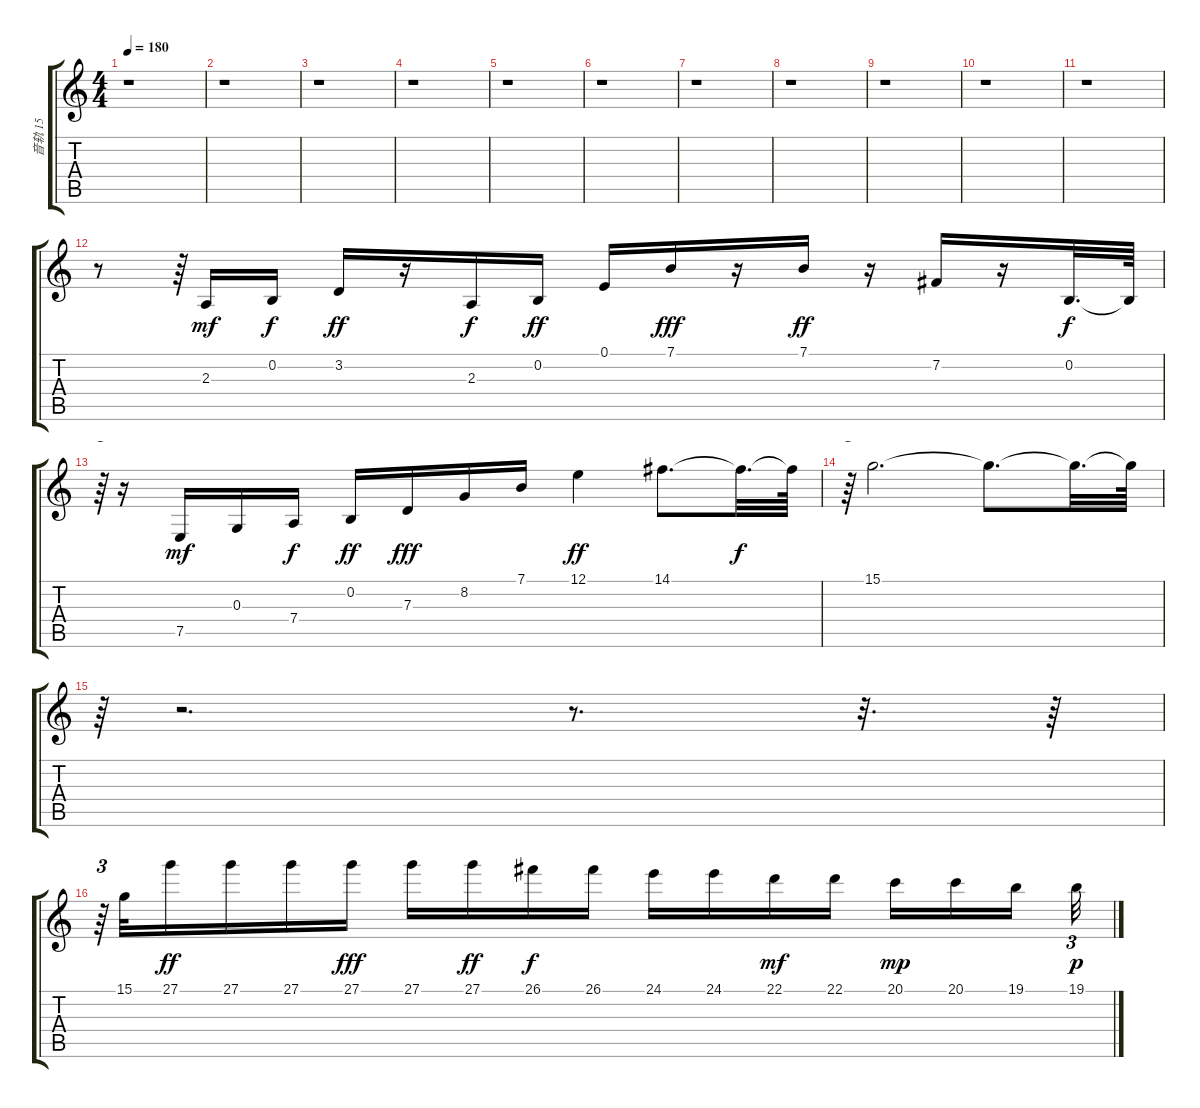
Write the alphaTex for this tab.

\track ("音轨 15" "音轨 15") {instrument violin}
\staff {score tabs}
\tuning (E4 B3 G3 D3 A2 E2) {hide}
\ts (4 4)
\tempo 180
\clef g2
\ks c
r.1{dy f} |
r.1 |
r.1 |
r.1 |
r.1 |
r.1 |
r.1 |
r.1 |
r.1 |
r.1 |
r.1 |
r.8 r.64{tu (3 2)} 2.3.16{dy mf volume 10 balance 4 instrument stringensemble1} 0.2.16{dy f} 3.2.16{dy ff} r.16 2.3.16{dy f} 0.2.16{dy ff} 0.1.16 7.1.16{dy fff} r.16 7.1.16{dy ff} r.16 7.2.16 r.16 0.2.32{d dy f} 0.2{t}.64 |
r.64{tu (3 2)} r.16 7.5.16{dy mf} 0.3.16 7.4.16{dy f} 0.2.16{dy ff} 7.3.16{dy fff} 8.2.16 7.1.16 12.1.4{dy ff} 14.1.8{d} 14.1{t}.32{d dy f} 14.1{t}.64 |
r.64{tu (3 2)} 15.1.2{d} 15.1{t}.8{d} 15.1{t}.32{d} 15.1{t}.64 |
r.64{tu (3 2)} r.2{d} r.8{d} r.32{d} r.64 |
r.64{tu (3 2)} 15.1.32{volume 8 balance 3 instrument banjo} 27.1.16{dy ff} 27.1.16 27.1.16 27.1.16{dy fff} 27.1.16 27.1.16{dy ff} 26.1.16{dy f} 26.1.16 24.1.16 24.1.16 22.1.16{dy mf} 22.1.16 20.1.16{dy mp} 20.1.16 19.1.16 19.1.32{tu (3 2) dy p}
